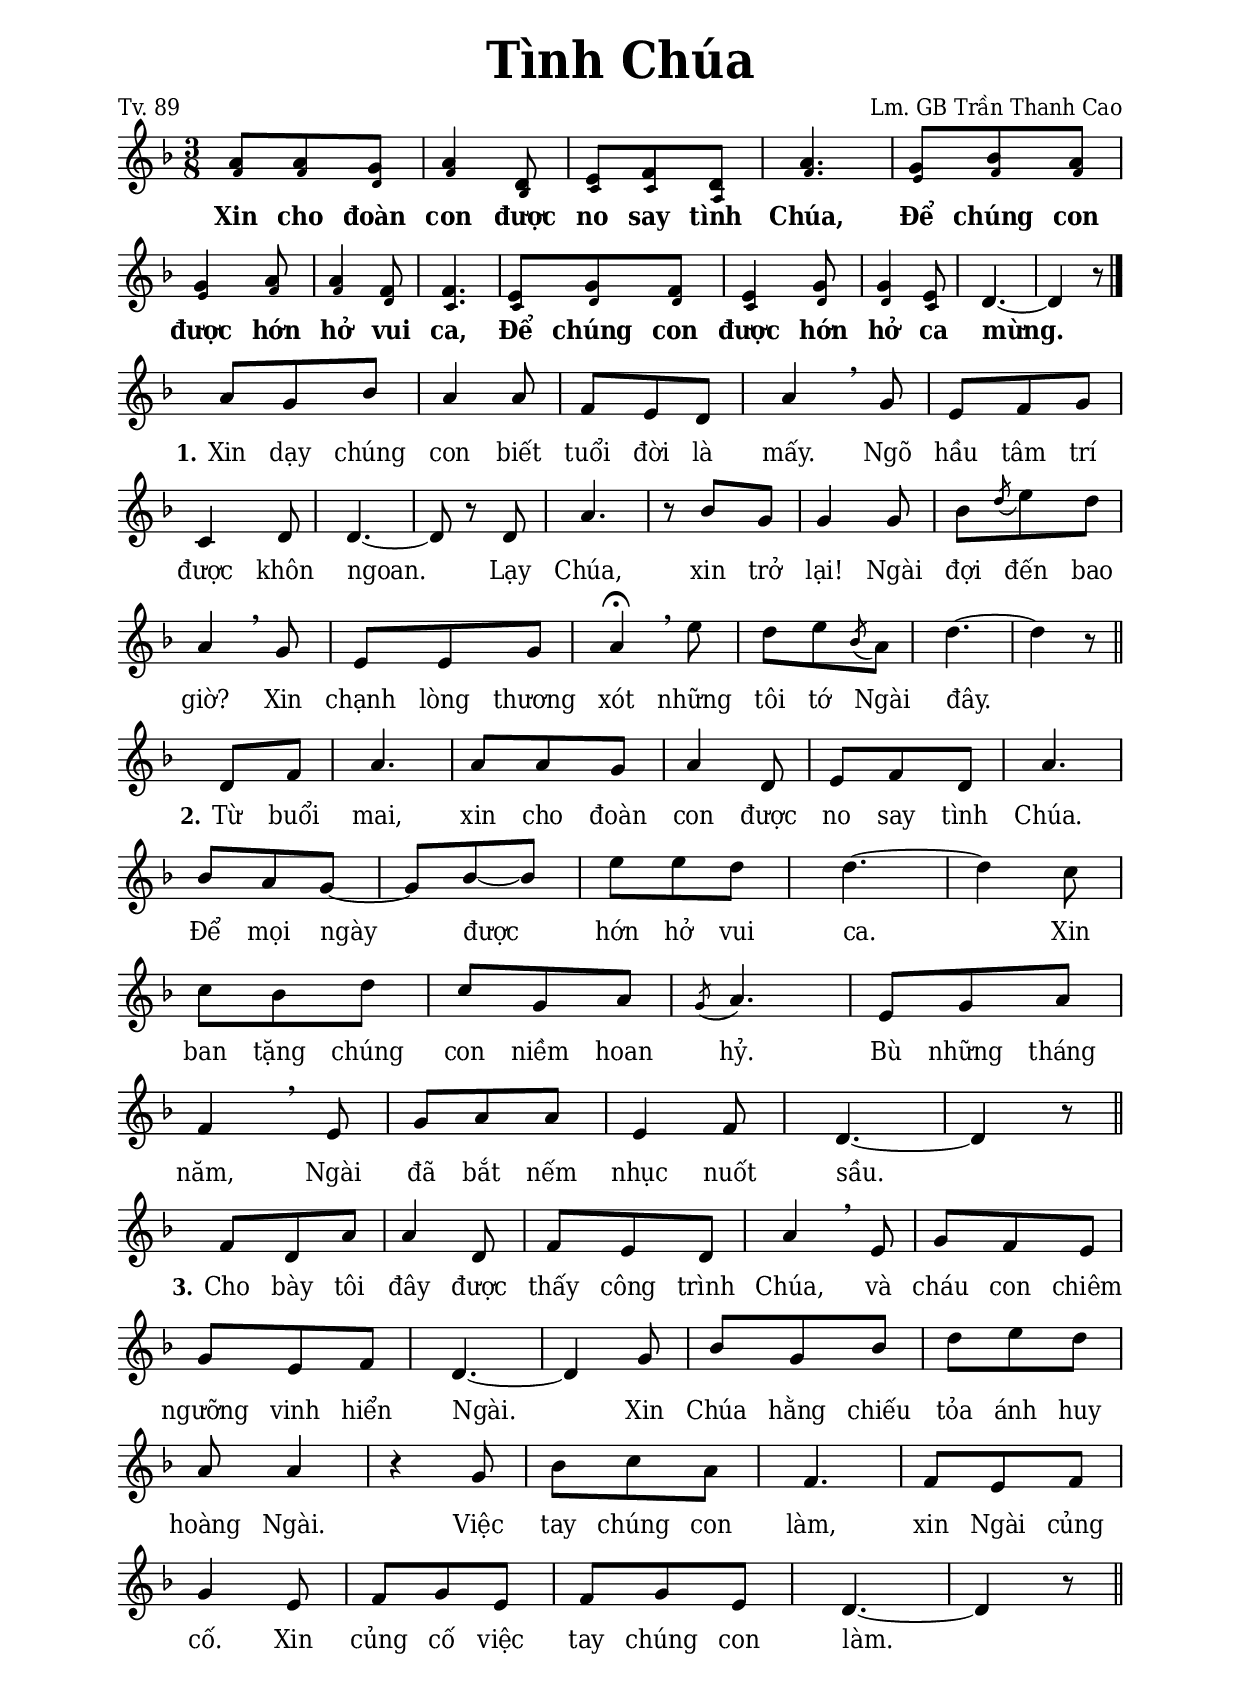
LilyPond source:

% Cài đặt chung
\version "2.22.1"
\include "english.ly"

\header {
  title = \markup { \fontsize #3 "Tình Chúa" }
  poet = "Tv. 89"
  composer = "Lm. GB Trần Thanh Cao"
  %arranger = " "
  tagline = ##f
}

% Nhạc điệp khúc
nhacDiepKhucSop = \relative c'' {
  <>^\markup { \halign #35 " " }
  a8 a g |
  a4 d,8 |
  e f d |
  a'4. |
  g8 bf a |
  g4 a8 |
  a4 f8 |
  f4. |
  e8 g f |
  e4 g8 |
  g4 e8 |
  d4. ~ |
  d4 r8 \bar "|."
}

nhacDiepKhucBas = \relative c' {
  f8 f d |
  f4 bf,8 |
  c c a |
  f'4. |
  e8 f f |
  e4 f8 |
  f4 d8 |
  c4. |
  c8 d d |
  c4 d8 |
  d4 c8 |
  d4. ~ |
  d4 r8
}

% Nhạc phiên khúc
nhacPhienKhucMot = \relative c'' {
  a8 g bf |
  a4 a8 |
  f e d |
  a'4 \breathe g8 |
  e f g |
  c,4 d8 |
  d4. ~ |
  d8 r d |
  a'4. |
  r8 bf g |
  g4 g8 |
  bf \acciaccatura d8 e d |
  a4 \breathe g8 |
  e e g |
  a4 \fermata \breathe e'8 |
  d e \acciaccatura bf8 a |
  d4. ~ |
  d4 r8 \bar "||"
}

nhacPhienKhucHai = \relative c' {
  \partial 4 d8 f |
  a4. |
  a8 a g |
  a4 d,8 |
  e f d |
  a'4. |
  bf8 a g ~ |
  g bf ~ bf |
  e e d |
  d4. ~ |
  d4 c8 |
  c bf d |
  c g a |
  \acciaccatura g8 a4. |
  e8 g a |
  f4 \breathe e8 |
  g a a |
  e4 f8 |
  d4. ~ |
  d4 r8 \bar "||"
}

nhacPhienKhucBa = \relative c' {
  f8 d a' |
  a4 d,8 |
  f e d |
  a'4 \breathe e8 |
  g f e |
  g e f |
  d4. ~ |
  d4 g8 |
  bf g bf |
  d e d |
  a a4 |
  r4 g8 |
  bf c a |
  f4. |
  f8 e f |
  g4 e8 |
  f g e |
  f g e |
  d4. ~ |
  d4 r8 \bar "||"
}

% Lời điệp khúc
loiDiepKhuc = \lyricmode {
  Xin cho đoàn con được no say tình Chúa,
  Để chúng con được hớn hở vui ca,
  Để chúng con được hớn hở ca mừng.
}

% Lời phiên khúc
loiPhienKhucMot = \lyricmode {
  \set stanza = #"1."
  Xin dạy chúng con biết tuổi đời là mấy.
  Ngõ hầu tâm trí được khôn ngoan.
  Lạy Chúa, xin trở lại!
  Ngài đợi đến bao giờ?
  Xin chạnh lòng thương xót những tôi tớ Ngài đây.
}

loiPhienKhucHai = \lyricmode {
  \set stanza = #"2."
  Từ buổi mai, xin cho đoàn con được no say tình Chúa.
  Để mọi ngày được hớn hở vui ca.
  Xin ban tặng chúng con niềm hoan hỷ.
  Bù những tháng năm, Ngài đã bắt nếm nhục nuốt sầu.
}

loiPhienKhucBa = \lyricmode {
  \set stanza = #"3."
  Cho bày tôi đây được thấy công trình Chúa,
  và cháu con chiêm ngưỡng vinh hiển Ngài.
  Xin Chúa hằng chiếu tỏa ánh huy hoàng Ngài.
  Việc tay chúng con làm, xin Ngài củng cố.
  Xin củng cố việc tay chúng con làm.
}


% Dàn trang
\paper {
  #(set-paper-size "a4")
  top-margin = 10\mm
  bottom-margin = 10\mm
  left-margin = 20\mm
  right-margin = 20\mm
  indent = #0
  #(define fonts
    (make-pango-font-tree
      "Deja Vu Serif Condensed"
      "Deja Vu Serif Condensed"
      "Deja Vu Serif Condensed"
      (/ 20 20)))
  page-count = #1
  system-system-spacing = #'((basic-distance . 11.5)
                             (minimum-distance . 11.5)
                             (padding . 1))
  score-system-spacing = #'((basic-distance . 11.5)
                             (minimum-distance . 11.5)
                             (padding . 1))
}

% Thiết lập tông và nhịp
TongNhip = { \key f \major \time 3/8 }

% Đổi kích thước nốt cho bè phụ
notBePhu =
#(define-music-function (font-size music) (number? ly:music?)
   (for-some-music
     (lambda (m)
       (if (music-is-of-type? m 'rhythmic-event)
           (begin
             (set! (ly:music-property m 'tweaks)
                   (cons `(font-size . ,font-size)
                         (ly:music-property m 'tweaks)))
             #t)
           #f))
     music)
   music)

\score {
  \new ChoirStaff <<
    \new Staff = diepKhuc \with {
        \consists "Merge_rests_engraver"
        %\magnifyStaff #(magstep +1)
        printPartCombineTexts = ##f
      }
      <<
      \new Voice \TongNhip \partCombine 
        \nhacDiepKhucSop
        \notBePhu -3 { \nhacDiepKhucBas }
      \new NullVoice = nhacThamChieu \nhacDiepKhucSop
      \new Lyrics \with {
          \override VerticalAxisGroup.
            nonstaff-relatedstaff-spacing.padding = #0.5
          \override VerticalAxisGroup.
            nonstaff-unrelatedstaff-spacing.padding = #1
        }
        \lyricsto nhacThamChieu \loiDiepKhuc
      >>
  >>
  \layout {
    \override Lyrics.LyricText.font-series = #'bold
    %\override Lyrics.LyricText.font-size = #+2
    \override Lyrics.LyricSpace.minimum-distance = #1.9
    \override Score.BarNumber.break-visibility = ##(#f #f #f)
    \override Score.SpacingSpanner.uniform-stretching = ##t
  }
}

\score {
  \new ChoirStaff <<
    \new Staff = phienKhuc \with {
        %\magnifyStaff #(magstep +1)
      }
      <<
      \new Voice = beSop {
        \key f \major \time 3/8 \nhacPhienKhucMot
      }
    >>
    \new Lyrics \with {
          \override VerticalAxisGroup.
            nonstaff-relatedstaff-spacing.padding = #1.5
          \override VerticalAxisGroup.
            nonstaff-unrelatedstaff-spacing.padding = #1
        }
        \lyricsto beSop \loiPhienKhucMot
  >>
  \layout {
    \override Staff.TimeSignature.transparent = ##t
    %\override Lyrics.LyricText.font-size = #+2
    \override Lyrics.LyricSpace.minimum-distance = #2.2
    \override Score.BarNumber.break-visibility = ##(#f #f #f)
    \override Score.SpacingSpanner.uniform-stretching = ##t
  }
}

\score {
  \new ChoirStaff <<
    \new Staff = phienKhuc \with {
        %\magnifyStaff #(magstep +1)
      }
      <<
      \new Voice = beSop {
        \key f \major \time 3/8 \nhacPhienKhucHai
      }
    >>
    \new Lyrics \with {
          \override VerticalAxisGroup.
            nonstaff-relatedstaff-spacing.padding = #1.2
          \override VerticalAxisGroup.
            nonstaff-unrelatedstaff-spacing.padding = #1
        }
        \lyricsto beSop \loiPhienKhucHai
  >>
  \layout {
    \override Staff.TimeSignature.transparent = ##t
    %\override Lyrics.LyricText.font-size = #+2
    \override Lyrics.LyricSpace.minimum-distance = #2.5
    \override Score.BarNumber.break-visibility = ##(#f #f #f)
    \override Score.SpacingSpanner.uniform-stretching = ##t
  }
}

\score {
  \new ChoirStaff <<
    \new Staff = phienKhuc \with {
        %\magnifyStaff #(magstep +1)
      }
      <<
      \new Voice = beSop {
        \key f \major \time 3/8 \nhacPhienKhucBa
      }
    >>
    \new Lyrics \with {
          \override VerticalAxisGroup.
            nonstaff-relatedstaff-spacing.padding = #1.2
          \override VerticalAxisGroup.
            nonstaff-unrelatedstaff-spacing.padding = #1
        }
        \lyricsto beSop \loiPhienKhucBa
  >>
  \layout {
    \override Staff.TimeSignature.transparent = ##t
    %\override Lyrics.LyricText.font-size = #+2
    \override Lyrics.LyricSpace.minimum-distance = #2.0
    \override Score.BarNumber.break-visibility = ##(#f #f #f)
    \override Score.SpacingSpanner.uniform-stretching = ##t
  }
}
